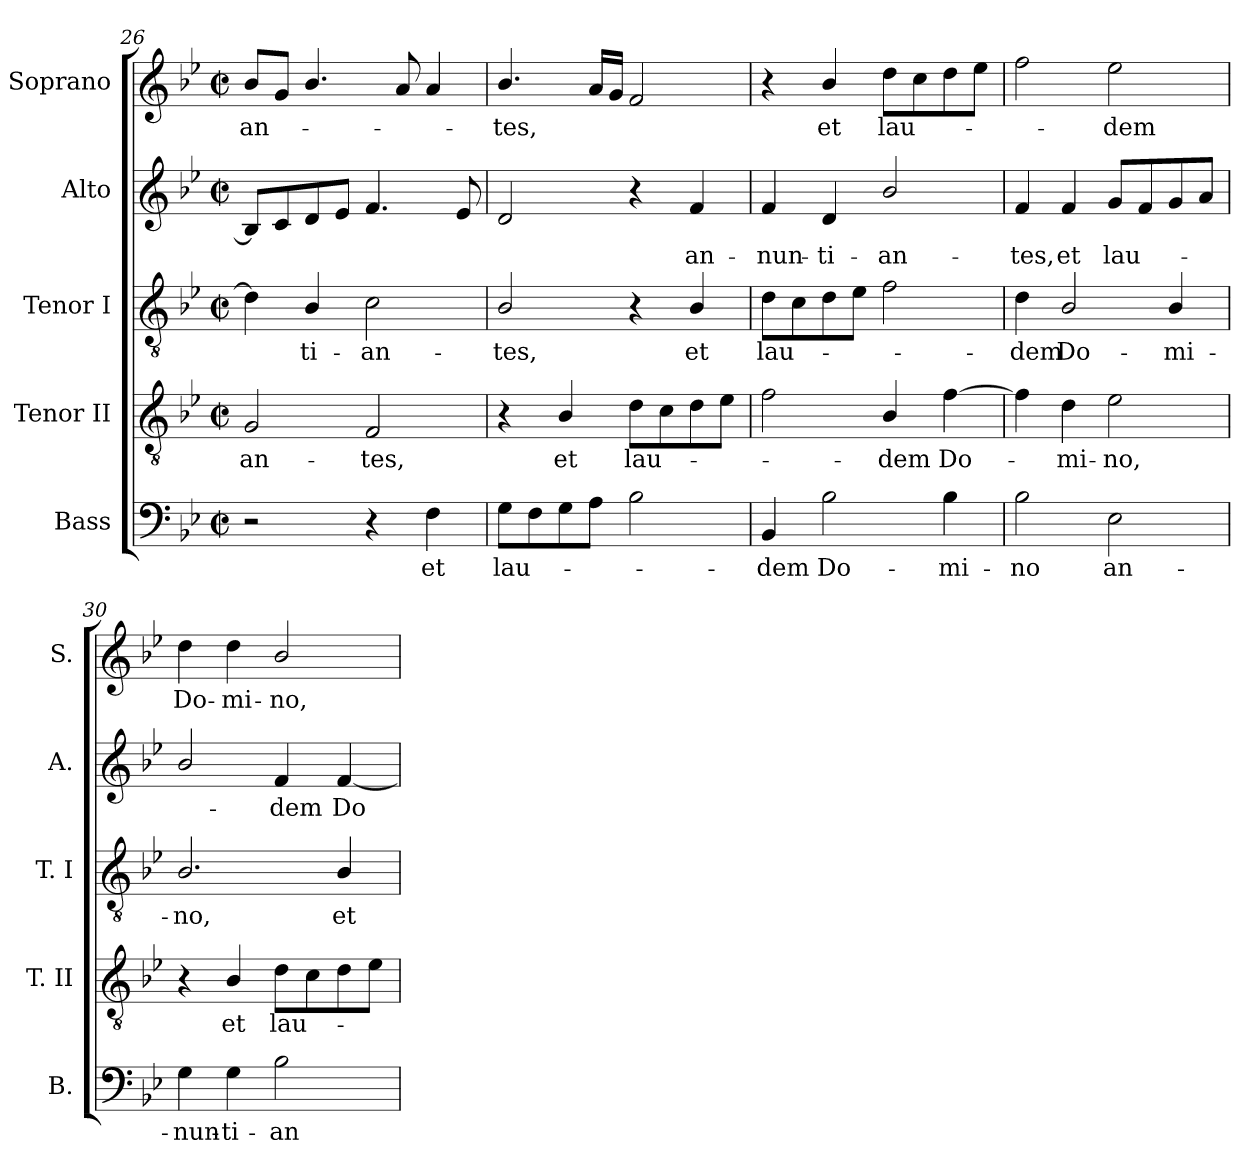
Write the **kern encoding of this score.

**kern	**text	**kern	**text	**kern	**text	**kern	**text	**kern	**text
*part5	*part5	*part4	*part4	*part3	*part3	*part2	*part2	*part1	*part1
*staff5	*staff5	*staff4	*staff4	*staff3	*staff3	*staff2	*staff2	*staff1	*staff1
*I"Bass	*	*I"Tenor II	*	*I"Tenor I	*	*I"Alto	*	*I"Soprano	*
*I'B.	*	*I'T. II	*	*I'T. I	*	*I'A.	*	*I'S.	*
*clefF4	*	*clefGv2	*	*clefGv2	*	*clefG2	*	*clefG2	*
*	*	*ITrd7c12	*	*ITrd7c12	*	*	*	*	*
*k[b-e-]	*	*k[b-e-]	*	*k[b-e-]	*	*k[b-e-]	*	*k[b-e-]	*
*B-:	*	*B-:	*	*B-:	*	*B-:	*	*B-:	*
*M2/2	*	*M2/2	*	*M2/2	*	*M2/2	*	*M2/2	*
*met(c|)	*	*met(c|)	*	*met(c|)	*	*met(c|)	*	*met(c|)	*
=26	=26	=26	=26	=26	=26	=26	=26	=26	=26
!	!	!	!LO:LY:b:color=#000000	!	!	!	!	!	!
!	!	!	!	!	!	!	!	!	!LO:LY:b:color=#000000
2r	.	2GGi/	-an-	4Di\]	.	8B-i/L]	.	8b-i/L	-an-
.	.	.	.	.	.	8ci/	.	8gi/J	.
!	!	!	!	!	!LO:LY:b:color=#000000	!	!	!	!
.	.	.	.	4BB-i/	-ti-	8di/	.	4.b-i/	.
.	.	.	.	.	.	8e-i/J	.	.	.
!	!	!	!LO:LY:b:color=#000000	!	!	!	!	!	!
!	!	!	!	!	!LO:LY:b:color=#000000	!	!	!	!
4r	.	2FFi/	-tes,	2Ci\	-an-	4.fi/	.	.	.
.	.	.	.	.	.	.	.	8ai/	.
!	!LO:LY:b:color=#000000	!	!	!	!	!	!	!	!
4Fi\	et	.	.	.	.	.	.	4ai/	.
.	.	.	.	.	.	8e-i/	.	.	.
!!LO:LB:g=z
=27	=27	=27	=27	=27	=27	=27	=27	=27	=27
!	!LO:LY:b:color=#000000	!	!	!	!	!	!	!	!
!	!	!	!	!	!LO:LY:b:color=#000000	!	!	!	!
!	!	!	!	!	!	!	!	!	!LO:LY:b:color=#000000
8Gi\L	lau-	4r	.	2BB-i/	-tes,	2di/	.	4.b-i/	-tes,
8Fi\	.	.	.	.	.	.	.	.	.
!	!	!	!LO:LY:b:color=#000000	!	!	!	!	!	!
8Gi\	.	4BB-i/	et	.	.	.	.	.	.
8Ai\J	.	.	.	.	.	.	.	16ai/LL	.
.	.	.	.	.	.	.	.	16gi/JJ	.
!	!	!	!LO:LY:b:color=#000000	!	!	!	!	!	!
2B-i\	.	8Di\L	lau-	4r	.	4r	.	2fi/	.
.	.	8Ci\	.	.	.	.	.	.	.
!	!	!	!	!	!LO:LY:b:color=#000000	!	!	!	!
!	!	!	!	!	!	!	!LO:LY:b:color=#000000	!	!
.	.	8Di\	.	4BB-i/	et	4fi/	an-	.	.
.	.	8E-i\J	.	.	.	.	.	.	.
=28	=28	=28	=28	=28	=28	=28	=28	=28	=28
!	!LO:LY:b:color=#000000	!	!	!	!	!	!	!	!
!	!	!	!	!	!LO:LY:b:color=#000000	!	!	!	!
!	!	!	!	!	!	!	!LO:LY:b:color=#000000	!	!
4BB-i/	-dem	2Fi\	.	8Di\L	lau-	4fi/	-nun-	4r	.
.	.	.	.	8Ci\	.	.	.	.	.
!	!LO:LY:b:color=#000000	!	!	!	!	!	!	!	!
!	!	!	!	!	!	!	!LO:LY:b:color=#000000	!	!
!	!	!	!	!	!	!	!	!	!LO:LY:b:color=#000000
2B-i\	Do-	.	.	8Di\	.	4di/	-ti-	4b-i/	et
.	.	.	.	8E-i\J	.	.	.	.	.
!	!	!	!LO:LY:b:color=#000000	!	!	!	!	!	!
!	!	!	!	!	!	!	!LO:LY:b:color=#000000	!	!
!	!	!	!	!	!	!	!	!	!LO:LY:b:color=#000000
.	.	4BB-i/	-dem	2Fi\	.	2b-i/	-an-	8ddi\L	lau-
.	.	.	.	.	.	.	.	8cci\	.
!	!LO:LY:b:color=#000000	!	!	!	!	!	!	!	!
!	!	!	!LO:LY:b:color=#000000	!	!	!	!	!	!
4B-i\	-mi-	[>4Fi\	Do-	.	.	.	.	8ddi\	.
.	.	.	.	.	.	.	.	8ee-i\J	.
=29	=29	=29	=29	=29	=29	=29	=29	=29	=29
!	!LO:LY:b:color=#000000	!	!	!	!	!	!	!	!
!	!	!	!	!	!LO:LY:b:color=#000000	!	!	!	!
!	!	!	!	!	!	!	!LO:LY:b:color=#000000	!	!
2B-i\	-no	4Fi\]	.	4Di\	-dem	4fi/	-tes,	2ffi\	.
!	!	!	!LO:LY:b:color=#000000	!	!	!	!	!	!
!	!	!	!	!	!LO:LY:b:color=#000000	!	!	!	!
!	!	!	!	!	!	!	!LO:LY:b:color=#000000	!	!
.	.	4Di\	-mi-	2BB-i/	Do-	4fi/	et	.	.
!	!LO:LY:b:color=#000000	!	!	!	!	!	!	!	!
!	!	!	!LO:LY:b:color=#000000	!	!	!	!	!	!
!	!	!	!	!	!	!	!LO:LY:b:color=#000000	!	!
!	!	!	!	!	!	!	!	!	!LO:LY:b:color=#000000
2E-i\	an-	2E-i\	-no,	.	.	8gi/L	lau-	2ee-i\	-dem
.	.	.	.	.	.	8fi/	.	.	.
!	!	!	!	!	!LO:LY:b:color=#000000	!	!	!	!
.	.	.	.	4BB-i/	-mi-	8gi/	.	.	.
.	.	.	.	.	.	8ai/J	.	.	.
=30	=30	=30	=30	=30	=30	=30	=30	=30	=30
!	!LO:LY:b:color=#000000	!	!	!	!	!	!	!	!
!	!	!	!	!	!LO:LY:b:color=#000000	!	!	!	!
!	!	!	!	!	!	!	!	!	!LO:LY:b:color=#000000
4Gi\	-nun-	4r	.	2.BB-i/	-no,	2b-i/	.	4ddi\	Do-
!	!LO:LY:b:color=#000000	!	!	!	!	!	!	!	!
!	!	!	!LO:LY:b:color=#000000	!	!	!	!	!	!
!	!	!	!	!	!	!	!	!	!LO:LY:b:color=#000000
4Gi\	-ti-	4BB-i/	et	.	.	.	.	4ddi\	-mi-
!	!LO:LY:b:color=#000000	!	!	!	!	!	!	!	!
!	!	!	!LO:LY:b:color=#000000	!	!	!	!	!	!
!	!	!	!	!	!	!	!LO:LY:b:color=#000000	!	!
!	!	!	!	!	!	!	!	!	!LO:LY:b:color=#000000
2B-i\	-an-	8Di\L	lau-	.	.	4fi/	-dem	2b-i/	-no,
.	.	8Ci\	.	.	.	.	.	.	.
!	!	!	!	!	!LO:LY:b:color=#000000	!	!	!	!
!	!	!	!	!	!	!	!LO:LY:b:color=#000000	!	!
.	.	8Di\	.	4BB-i/	et	[<4fi/	Do-	.	.
.	.	8E-i\J	.	.	.	.	.	.	.
=	=	=	=	=	=	=	=	=	=
*-	*-	*-	*-	*-	*-	*-	*-	*-	*-
